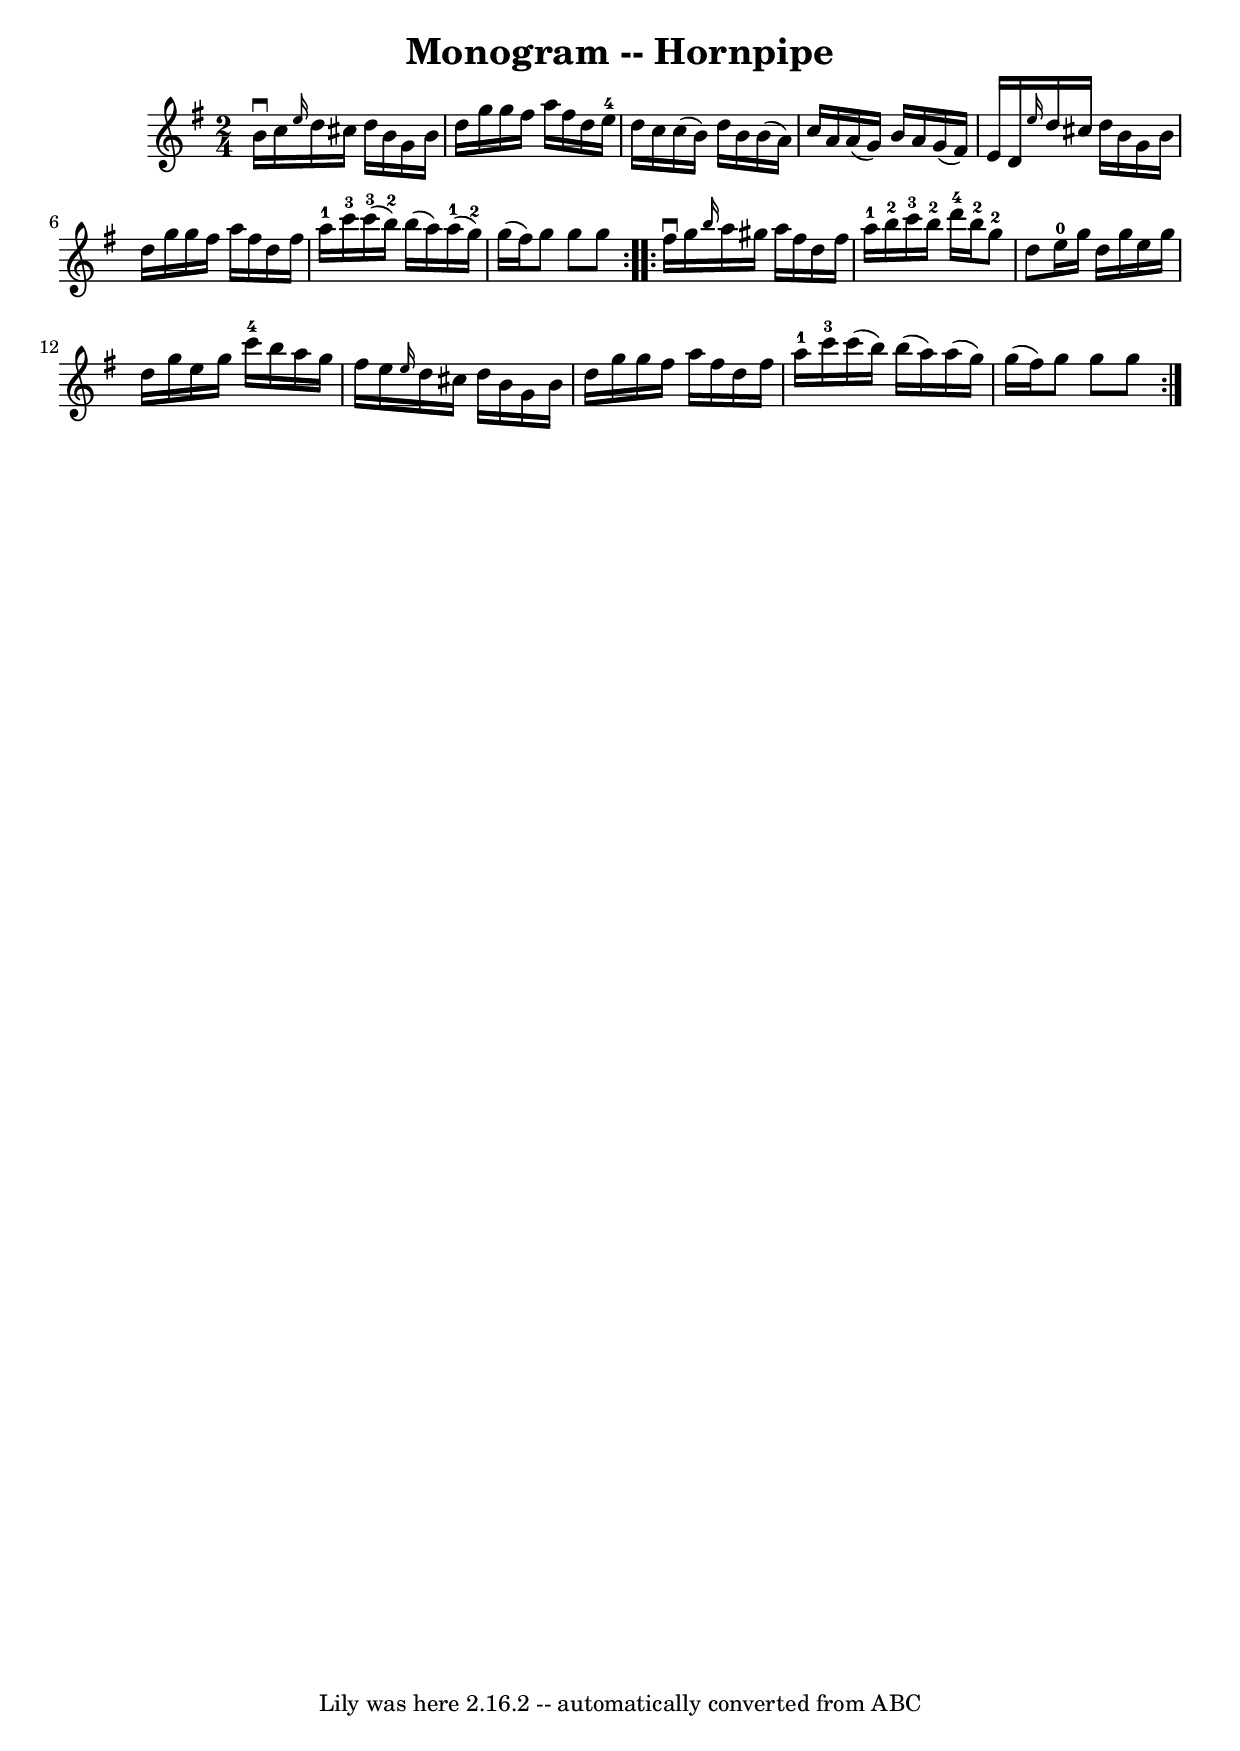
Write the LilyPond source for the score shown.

\version "2.7.40"
\include "Mammoth.ily"
\header {
	%% book = "Cole's 1000 Fiddle Tunes"
	crossRefNumber = "1"
	footnotes = ""
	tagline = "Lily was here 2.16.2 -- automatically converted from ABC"
	title = "Monogram -- Hornpipe"
}
voicedefault =  {


\repeat volta 2 {
\time 2/4 
\key g \major b'16^\downbow c''16  |
 \grace { e''16  } 
 d''16 cis''16 d''16 b'16 g'16 b'16 d''16 g''16  |
 
 g''16 fis''16 a''16 fis''16 d''16 e''16-4 d''16 c''16  
|
 c''16 (b'16) d''16 b'16 b'16 (a'16) c''16    
a'16  |
 a'16 (g'16) b'16 a'16 g'16 (fis'16) e'16 
 d'16  |
     \grace { e''16  } d''16 cis''16 d''16 b'16  
 g'16 b'16 d''16 g''16  |
 g''16 fis''16 a''16    
fis''16 d''16 fis''16 a''16-1 c'''16-3 |
 c'''16 
-3(b''16-2) b''16 (a''16) a''16-1(g''16-2)   
g''16 (fis''16) |
 g''8 g''8 g''8  }     \repeat volta 2 {  
 fis''16^\downbow g''16  |
 \grace { b''16  } a''16 gis''16    
a''16 fis''16 d''16 fis''16 a''16-1 b''16-2 |
   
c'''16-3 b''16-2 d'''16-4 b''16-2 g''8-2 d''8  
|
 e''16-0 g''16 d''16 g''16 e''16 g''16 d''16  
 g''16  |
 e''16 g''16 c'''16-4 b''16 a''16 g''16    
fis''16 e''16  |
     \grace { e''16  } d''16 cis''16 d''16 
 b'16 g'16 b'16 d''16 g''16  |
 g''16 fis''16 a''16 
 fis''16 d''16 fis''16 a''16-1 c'''16-3 |
 c'''16 (
 b''16) b''16 (a''16) a''16 (g''16) g''16 (fis''16) 
|
 g''8 g''8 g''8  }   
}

\score{
    <<

	\context Staff="default"
	{
	    \voicedefault 
	}

    >>
	\layout {
	}
	\midi {}
}
